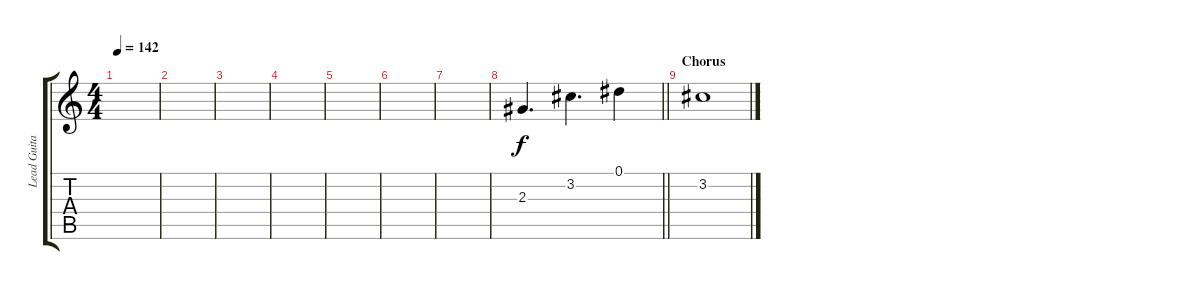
\track ("Lead Guitar" "Lead Guita") {instrument acousticguitarsteel}
\staff {score tabs}
\tuning (Eb4 Bb3 Gb3 Db3 Ab2 Eb2) {hide}
\ts (4 4)
\tempo 142
\clef g2
\ks c
|
|
|
|
|
|
|
\barLineRight lightlight
2.3.4{d} 3.2.4{d} 0.1.4 |
\section ("" "Chorus")
3.2.1
